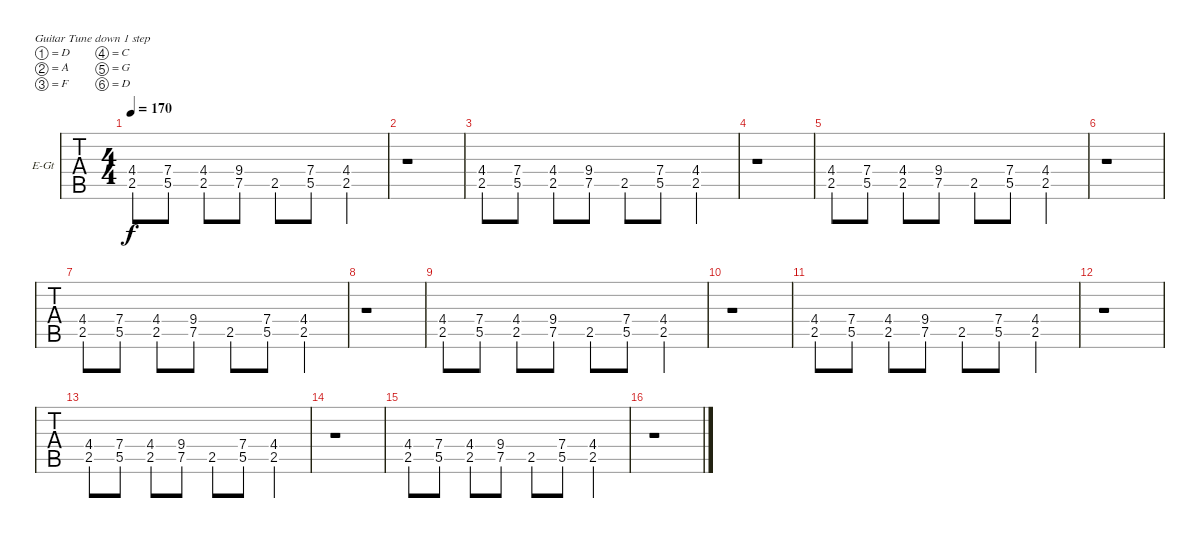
\bracketExtendMode groupsimilarinstruments
\firstSystemTrackNameOrientation horizontal
\otherSystemsTrackNameOrientation horizontal
\track ("Лысый)" "E-Gt") {instrument distortionguitar}
\staff {tabs}
\tuning (D4 A3 F3 C3 G2 D2)
\ts (4 4)
\tempo 170
\clef g2
\ks c
(4.4 2.5).8{dy f instrument distortionguitar} (7.4 5.5).8 (4.4 2.5).8 (9.4 7.5).8 2.5.8 (7.4 5.5).8 (4.4 2.5).4 |
r.1 |
(4.4 2.5).8 (7.4 5.5).8 (4.4 2.5).8 (9.4 7.5).8 2.5.8 (7.4 5.5).8 (4.4 2.5).4 |
r.1 |
(4.4 2.5).8 (7.4 5.5).8 (4.4 2.5).8 (9.4 7.5).8 2.5.8 (7.4 5.5).8 (4.4 2.5).4 |
r.1 |
(4.4 2.5).8 (7.4 5.5).8 (4.4 2.5).8 (9.4 7.5).8 2.5.8 (7.4 5.5).8 (4.4 2.5).4 |
r.1 |
(4.4 2.5).8 (7.4 5.5).8 (4.4 2.5).8 (9.4 7.5).8 2.5.8 (7.4 5.5).8 (4.4 2.5).4 |
r.1 |
(4.4 2.5).8 (7.4 5.5).8 (4.4 2.5).8 (9.4 7.5).8 2.5.8 (7.4 5.5).8 (4.4 2.5).4 |
r.1 |
(4.4 2.5).8 (7.4 5.5).8 (4.4 2.5).8 (9.4 7.5).8 2.5.8 (7.4 5.5).8 (4.4 2.5).4 |
r.1 |
(4.4 2.5).8 (7.4 5.5).8 (4.4 2.5).8 (9.4 7.5).8 2.5.8 (7.4 5.5).8 (4.4 2.5).4 |
r.1
